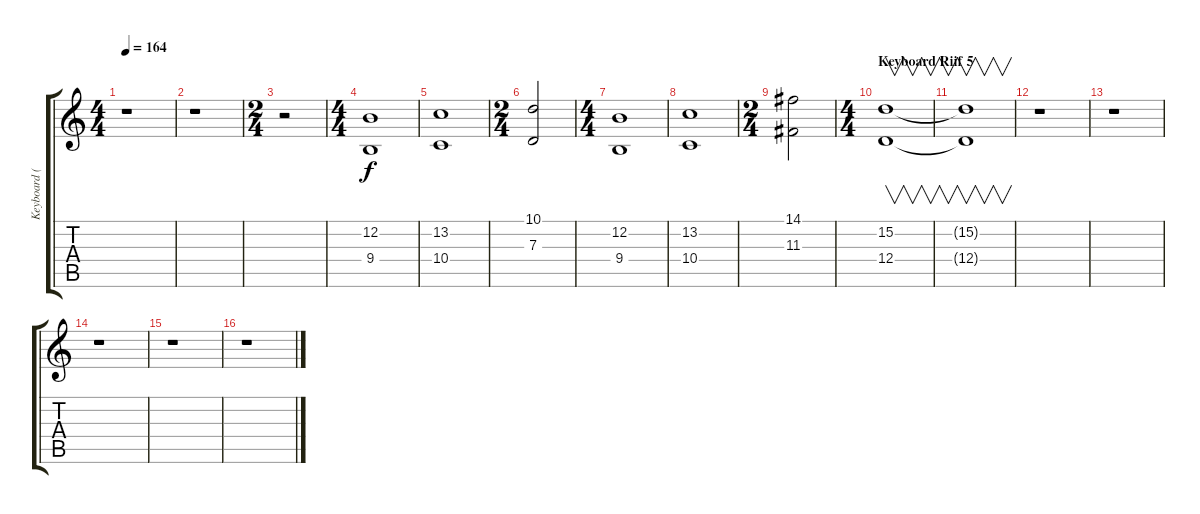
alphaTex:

\track ("Keyboard (Strings)" "Keyboard (") {instrument stringensemble1}
\staff {score tabs}
\tuning (E4 B3 G3 D3 A2 E2) {hide}
\ts (4 4)
\tempo 164
\clef g2
\ks c
r.1{dy f} |
r.1 |
\ts (2 4)
r.2 |
\ts (4 4)
(12.2 9.4).1 |
(13.2 10.4).1 |
\ts (2 4)
(10.1 7.3).2 |
\ts (4 4)
(12.2 9.4).1 |
(13.2 10.4).1 |
\ts (2 4)
(14.1 11.3).2 |
\ts (4 4)
\section ("" "Keyboard Riif 5")
(15.2 12.4).1{v} |
(15.2{t} 12.4{t}).1{v} |
r.1 |
r.1 |
r.1 |
r.1 |
r.1
